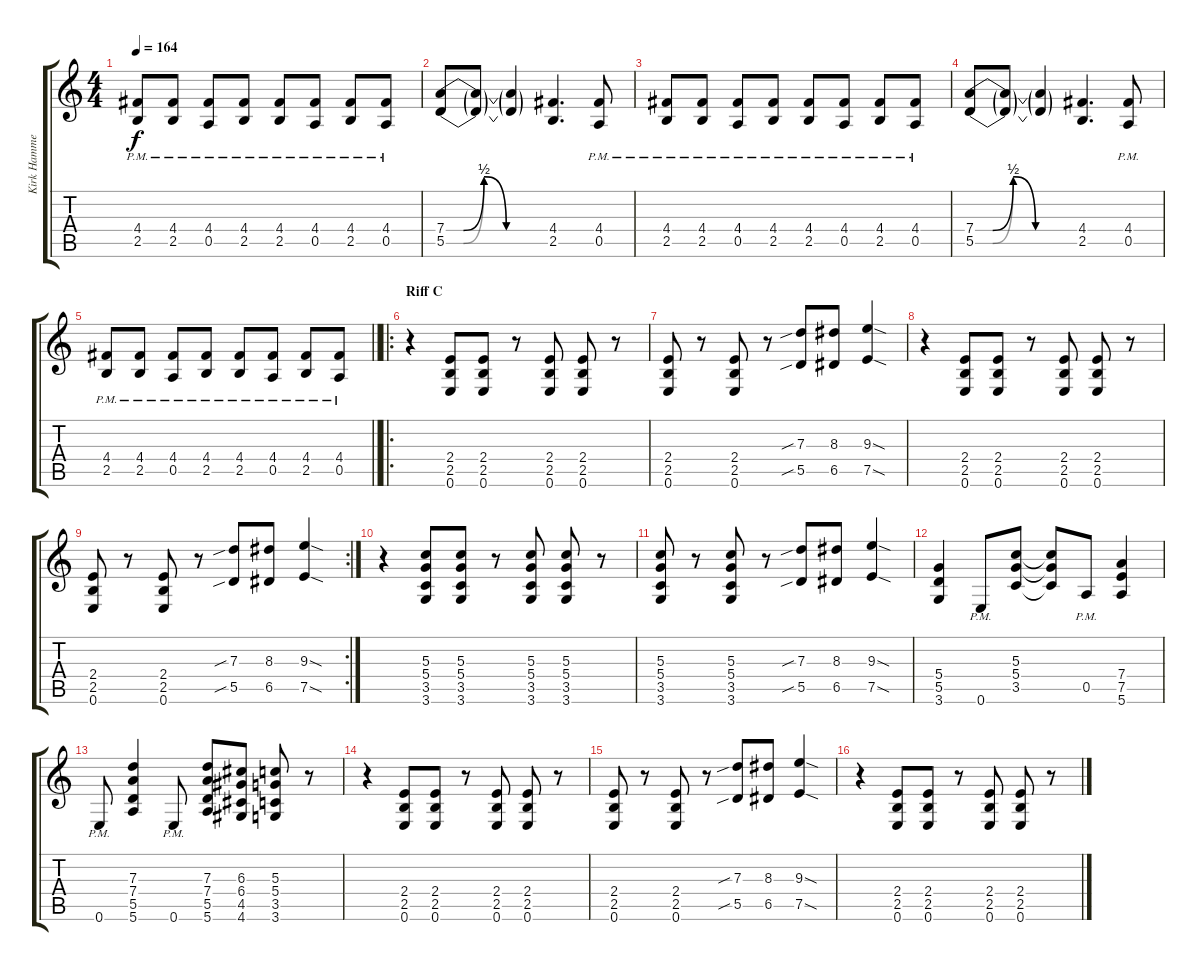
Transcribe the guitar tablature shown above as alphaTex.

\track ("Kirk Hammett" "Kirk Hamme") {instrument distortionguitar}
\staff {score tabs}
\tuning (E4 B3 G3 D3 A2 E2) {hide}
\ts (4 4)
\tempo 164
\clef g2
\ks c
(4.4{pm} 2.5{pm}).8{dy f} (4.4{pm} 2.5{pm}).8 (4.4{pm} 0.5{pm}).8 (4.4{pm} 2.5{pm}).8 (4.4{pm} 2.5{pm}).8 (4.4{pm} 0.5{pm}).8 (4.4{pm} 2.5{pm}).8 (4.4{pm} 0.5{pm}).8 |
(7.4{be (custom 0 0 10 0 22 2 35 0 45 0 60 0)} 5.5{be (custom 0 0 10 0 22 2 35 0 60 0)}).8 (7.4{t} 5.5{t}).8 (7.4{t} 5.5{t}).4 (4.4 2.5).4{d} (4.4{pm} 0.5{pm}).8 |
(4.4{pm} 2.5{pm}).8 (4.4{pm} 2.5{pm}).8 (4.4{pm} 0.5{pm}).8 (4.4{pm} 2.5{pm}).8 (4.4{pm} 2.5{pm}).8 (4.4{pm} 0.5{pm}).8 (4.4{pm} 2.5{pm}).8 (4.4{pm} 0.5{pm}).8 |
(7.4{be (custom 0 0 10 0 22 2 35 0 45 0 60 0)} 5.5{be (custom 0 0 10 0 22 2 35 0 60 0)}).8 (7.4{t} 5.5{t}).8 (7.4{t} 5.5{t}).4 (4.4 2.5).4{d} (4.4{pm} 0.5{pm}).8 |
\barLineRight lightlight
(4.4{pm} 2.5{pm}).8 (4.4{pm} 2.5{pm}).8 (4.4{pm} 0.5{pm}).8 (4.4{pm} 2.5{pm}).8 (4.4{pm} 2.5{pm}).8 (4.4{pm} 0.5{pm}).8 (4.4{pm} 2.5{pm}).8 (4.4{pm} 0.5{pm}).8 |
\ro
\section ("" "Riff C")
r.4 (2.4 2.5 0.6).8 (2.4 2.5 0.6).8 r.8 (2.4 2.5 0.6).8 (2.4 2.5 0.6).8 r.8 |
(2.4 2.5 0.6).8 r.8 (2.4 2.5 0.6).8 r.8 (7.3{sib} 5.5{sib}).8 (8.3 6.5).8 (9.3{sod} 7.5{sod}).4 |
r.4 (2.4 2.5 0.6).8 (2.4 2.5 0.6).8 r.8 (2.4 2.5 0.6).8 (2.4 2.5 0.6).8 r.8 |
\rc 2
(2.4 2.5 0.6).8 r.8 (2.4 2.5 0.6).8 r.8 (7.3{sib} 5.5{sib}).8 (8.3 6.5).8 (9.3{sod} 7.5{sod}).4 |
r.4 (5.3 5.4 3.5 3.6).8 (5.3 5.4 3.5 3.6).8 r.8 (5.3 5.4 3.5 3.6).8 (5.3 5.4 3.5 3.6).8 r.8 |
(5.3 5.4 3.5 3.6).8 r.8 (5.3 5.4 3.5 3.6).8 r.8 (7.3{sib} 5.5{sib}).8 (8.3 6.5).8 (9.3{sod} 7.5{sod}).4 |
(5.4 5.5 3.6).4 0.6{pm}.8 (5.3 5.4 3.5).8 (5.3{t} 5.4{t} 3.5{t}).8 0.5{pm}.8 (7.4 7.5 5.6).4 |
0.6{pm}.8 (7.3 7.4 5.5 5.6).4 0.6{pm}.8 (7.3 7.4 5.5 5.6).8 (6.3 6.4 4.5 4.6).8 (5.3 5.4 3.5 3.6).8 r.8 |
r.4 (2.4 2.5 0.6).8 (2.4 2.5 0.6).8 r.8 (2.4 2.5 0.6).8 (2.4 2.5 0.6).8 r.8 |
(2.4 2.5 0.6).8 r.8 (2.4 2.5 0.6).8 r.8 (7.3{sib} 5.5{sib}).8 (8.3 6.5).8 (9.3{sod} 7.5{sod}).4 |
r.4 (2.4 2.5 0.6).8 (2.4 2.5 0.6).8 r.8 (2.4 2.5 0.6).8 (2.4 2.5 0.6).8 r.8
